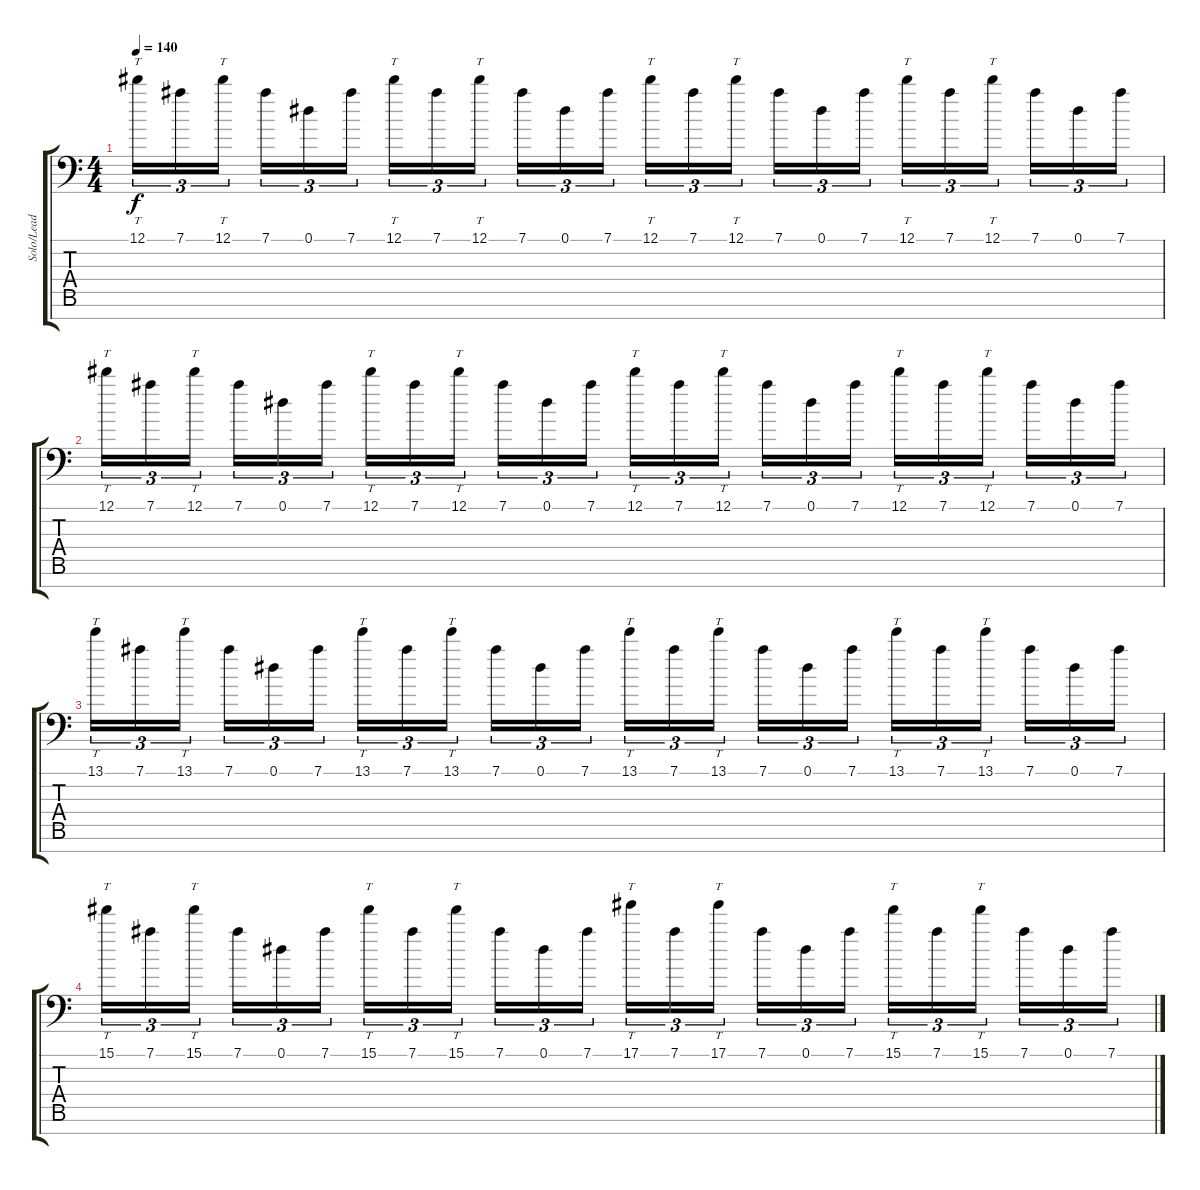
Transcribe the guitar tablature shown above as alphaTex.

\track ("Solo/Lead" "Solo/Lead") {instrument overdrivenguitar}
\staff {score tabs}
\tuning (Eb4 Bb3 Gb3 Db3 Ab2 Eb2 Bb1) {hide}
\ts (4 4)
\tempo 140
\clef f4
\ks c
12.1.16{tt tu (3 2) dy f} 7.1.16{tu (3 2)} 12.1.16{tt tu (3 2)} 7.1.16{tu (3 2)} 0.1.16{tu (3 2)} 7.1.16{tu (3 2)} 12.1.16{tt tu (3 2)} 7.1.16{tu (3 2)} 12.1.16{tt tu (3 2)} 7.1.16{tu (3 2)} 0.1.16{tu (3 2)} 7.1.16{tu (3 2)} 12.1.16{tt tu (3 2)} 7.1.16{tu (3 2)} 12.1.16{tt tu (3 2)} 7.1.16{tu (3 2)} 0.1.16{tu (3 2)} 7.1.16{tu (3 2)} 12.1.16{tt tu (3 2)} 7.1.16{tu (3 2)} 12.1.16{tt tu (3 2)} 7.1.16{tu (3 2)} 0.1.16{tu (3 2)} 7.1.16{tu (3 2)} |
12.1.16{tt tu (3 2)} 7.1.16{tu (3 2)} 12.1.16{tt tu (3 2)} 7.1.16{tu (3 2)} 0.1.16{tu (3 2)} 7.1.16{tu (3 2)} 12.1.16{tt tu (3 2)} 7.1.16{tu (3 2)} 12.1.16{tt tu (3 2)} 7.1.16{tu (3 2)} 0.1.16{tu (3 2)} 7.1.16{tu (3 2)} 12.1.16{tt tu (3 2)} 7.1.16{tu (3 2)} 12.1.16{tt tu (3 2)} 7.1.16{tu (3 2)} 0.1.16{tu (3 2)} 7.1.16{tu (3 2)} 12.1.16{tt tu (3 2)} 7.1.16{tu (3 2)} 12.1.16{tt tu (3 2)} 7.1.16{tu (3 2)} 0.1.16{tu (3 2)} 7.1.16{tu (3 2)} |
13.1.16{tt tu (3 2)} 7.1.16{tu (3 2)} 13.1.16{tt tu (3 2)} 7.1.16{tu (3 2)} 0.1.16{tu (3 2)} 7.1.16{tu (3 2)} 13.1.16{tt tu (3 2)} 7.1.16{tu (3 2)} 13.1.16{tt tu (3 2)} 7.1.16{tu (3 2)} 0.1.16{tu (3 2)} 7.1.16{tu (3 2)} 13.1.16{tt tu (3 2)} 7.1.16{tu (3 2)} 13.1.16{tt tu (3 2)} 7.1.16{tu (3 2)} 0.1.16{tu (3 2)} 7.1.16{tu (3 2)} 13.1.16{tt tu (3 2)} 7.1.16{tu (3 2)} 13.1.16{tt tu (3 2)} 7.1.16{tu (3 2)} 0.1.16{tu (3 2)} 7.1.16{tu (3 2)} |
15.1.16{tt tu (3 2)} 7.1.16{tu (3 2)} 15.1.16{tt tu (3 2)} 7.1.16{tu (3 2)} 0.1.16{tu (3 2)} 7.1.16{tu (3 2)} 15.1.16{tt tu (3 2)} 7.1.16{tu (3 2)} 15.1.16{tt tu (3 2)} 7.1.16{tu (3 2)} 0.1.16{tu (3 2)} 7.1.16{tu (3 2)} 17.1.16{tt tu (3 2)} 7.1.16{tu (3 2)} 17.1.16{tt tu (3 2)} 7.1.16{tu (3 2)} 0.1.16{tu (3 2)} 7.1.16{tu (3 2)} 15.1.16{tt tu (3 2)} 7.1.16{tu (3 2)} 15.1.16{tt tu (3 2)} 7.1.16{tu (3 2)} 0.1.16{tu (3 2)} 7.1.16{tu (3 2)}
